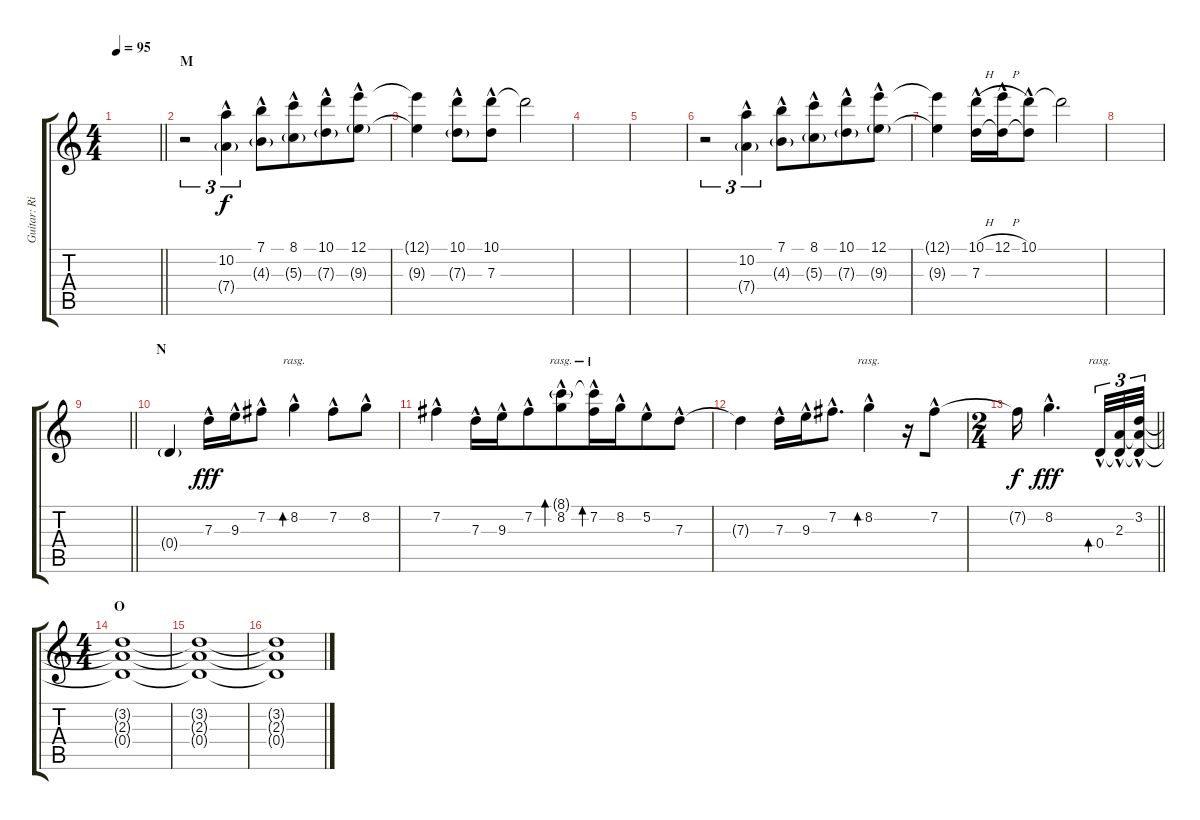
\track ("Guitar: Rik" "Guitar: Ri") {instrument electricguitarjazz}
\staff {score tabs}
\tuning (E4 B3 G3 D3 A2 E2) {hide}
\ts (4 4)
\tempo 95
\clef g2
\barLineRight lightlight
\ks c
|
\section ("" "M")
r.2{tu (3 2)} (10.2{hac} 7.4{g}).4{tu (3 2)} (7.1{hac} 4.3{g}).8 (8.1{hac} 5.3{g}).8{beam merge} (10.1{hac} 7.3{g}).8 (12.1{hac} 9.3{g}).8 |
(12.1{t} 9.3{t}).4 (10.1{hac} 7.3{g}).8 (10.1{hac} 7.3).8 10.1{t}.2 |
|
|
r.2{tu (3 2)} (10.2{hac} 7.4{g}).4{tu (3 2)} (7.1{hac} 4.3{g}).8 (8.1{hac} 5.3{g}).8{beam merge} (10.1{hac} 7.3{g}).8 (12.1{hac} 9.3{g}).8 |
(12.1{t} 9.3{t}).4 (10.1{h hac} 7.3).16 (12.1{h hac} 7.3{t}).16 (10.1{hac} 7.3{t}).8 10.1{t}.2 |
|
\barLineRight lightlight
|
\section ("" "N")
0.4{g}.4{dy f} 7.3{hac}.16{dy fff} 9.3{hac}.16{beam merge} 7.2{hac}.8 8.2{hac}.4{bd 480 rasg ii} 7.2{hac}.8 8.2{hac}.8 |
7.2{hac}.4 7.3{hac}.16 9.3{hac}.16{beam merge} 7.2{hac}.8{beam merge} (8.1{g} 8.2{hac}).8{bd 480 rasg ii} (8.1{t} 7.2{hac}).16{bd 480 rasg ii} 8.2{hac}.16{beam merge} 5.2{hac}.8 7.3{hac}.8 |
7.3{t}.4 7.3{hac}.16 9.3{hac}.16{beam merge} 7.2{hac}.8{d} 8.2{hac}.4{bd 480 rasg ii beam merge} r.16 7.2{hac}.8 |
\ts (2 4)
\barLineRight lightlight
7.2{t}.16{dy f} 8.2{hac}.4{d dy fff} 0.4{hac}.32{tu (3 2) bd 480 rasg ii} (2.3{hac} 0.4{t}).32{tu (3 2)} (3.2{hac} 2.3{t} 0.4{t}).32{tu (3 2)} |
\ts (4 4)
\section ("" "O")
(3.2{t} 2.3{t} 0.4{t}).1 |
(3.2{t} 2.3{t} 0.4{t}).1 |
(3.2{t} 2.3{t} 0.4{t}).1
